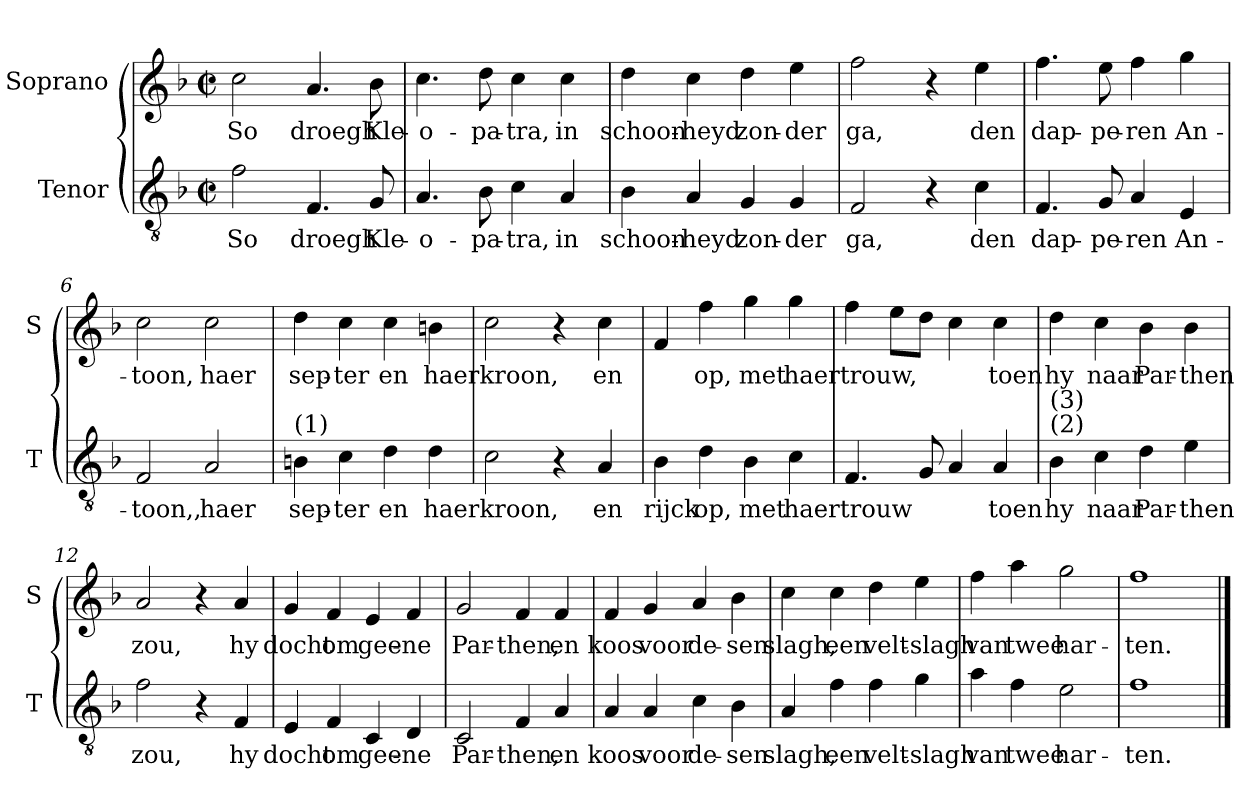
**kern	**text	**kern	**text
*part2	*part2	*part1	*part1
*staff2	*staff2	*staff1	*staff1
*I"Tenor	*	*I"Soprano	*
*I'T	*	*I'S	*
*clefGv2	*	*clefG2	*
*k[b-]	*	*k[b-]	*
*F:	*	*F:	*
*M2/2	*	*M2/2	*
*met(c|)	*	*met(c|)	*
=1	=1	=1	=1
2f\	So	2cc\	So
4.F/	droegh	4.a/	droegh
8G/	Kle-	8b-\	Kle-
=2	=2	=2	=2
4.A/	-o-	4.cc\	-o-
8B-\	-pa-	8dd\	-pa-
4c\	-tra,	4cc\	-tra,
4A/	in	4cc\	in
=3	=3	=3	=3
4B-\	schoon-	4dd\	schoon-
4A/	-heyd	4cc\	-heyd
4G/	zon-	4dd\	zon-
4G/	-der	4ee\	-der
=4	=4	=4	=4
2F/	ga,	2ff\	ga,
4r	.	4r	.
4c\	den	4ee\	den
!!LO:LB:g=z
=5	=5	=5	=5
4.F/	dap-	4.ff\	dap-
8G/	-pe-	8ee\	-pe-
4A/	-ren	4ff\	-ren
4E/	An-	4gg\	An-
=6	=6	=6	=6
2F/	-toon,,	2cc\	-toon,
2A/	haer	2cc\	haer
=7	=7	=7	=7
!LO:TX:a:t=(1)	!	!	!
4Bn\	sep-	4dd\	sep-
4c\	-ter	4cc\	-ter
4d\	en	4cc\	en
4d\	haer	4bn\	haer
=8	=8	=8	=8
2c\	kroon,	2cc\	kroon,
4r	.	4r	.
4A/	en	4cc\	en
=9	=9	=9	=9
4B-\	rijck	4f/	.
4d\	op,	4ff\	op,
4B-\	met	4gg\	met
4c\	haer	4gg\	haer
!!LO:LB:g=z
=10	=10	=10	=10
4.F/	trouw	4ff\	trouw,
.	.	8ee\L	.
8G/	.	8dd\J	.
4A/	.	4cc\	.
4A/	toen	4cc\	toen
=11	=11	=11	=11
!LO:TX:a:t=(2)	!	!	!
!LO:TX:a:t=(3)	!	!	!
4B-\	hy	4dd\	hy
4c\	naar	4cc\	naar
4d\	Par-	4b-\	Par-
4e\	-then	4b-\	-then
=12	=12	=12	=12
2f\	zou,	2a/	zou,
4r	.	4r	.
4F/	hy	4a/	hy
=13	=13	=13	=13
4E/	docht	4g/	docht
4F/	om	4f/	om
4C/	gee-	4e/	gee-
4D/	-ne	4f/	-ne
!!LO:LB:g=z
=14	=14	=14	=14
2C/	Par-	2g/	Par-
4F/	-then,	4f/	-then,
4A/	en	4f/	en
=15	=15	=15	=15
4A/	koos	4f/	koos
4A/	voor	4g/	voor
4c\	de-	4a/	de-
4B-\	-sen	4b-\	-sen
=16	=16	=16	=16
4A/	slagh,	4cc\	slagh,
4f\	een	4cc\	een
4f\	velt-	4dd\	velt-
4g\	-slagh	4ee\	-slagh
=17	=17	=17	=17
4a\	van	4ff\	van
4f\	twee	4aa\	twee
2e\	har-	2gg\	har-
=18	=18	=18	=18
1f	-ten.	1ff	-ten.
==	==	==	==
*-	*-	*-	*-
